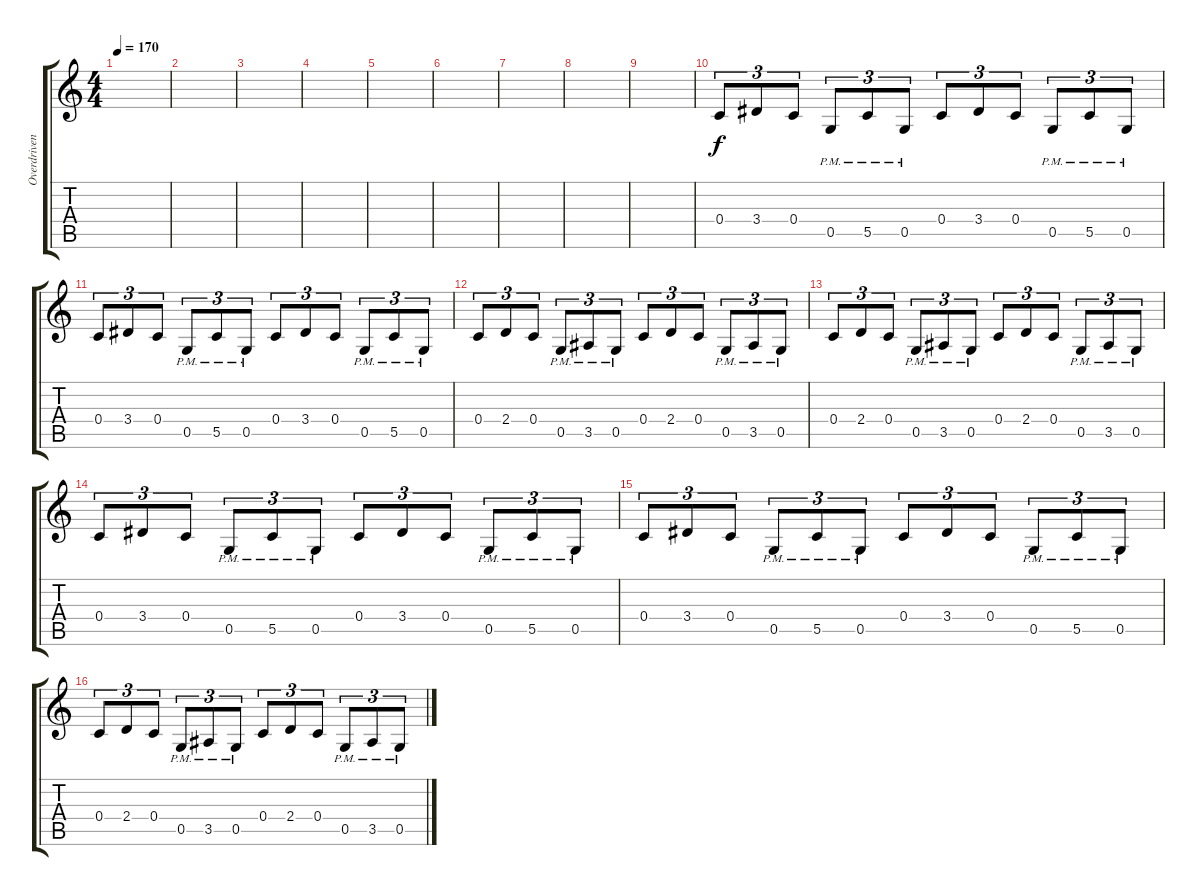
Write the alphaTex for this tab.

\track ("Overdriven Guitar" "Overdriven") {instrument overdrivenguitar}
\staff {score tabs}
\tuning (D4 A3 F3 C3 G2 D2) {hide}
\ts (4 4)
\tempo 170
\clef g2
\ks c
|
|
|
|
|
|
|
|
|
0.4.8{tu (3 2)} 3.4.8{tu (3 2)} 0.4.8{tu (3 2)} 0.5{pm}.8{tu (3 2)} 5.5{pm}.8{tu (3 2)} 0.5{pm}.8{tu (3 2)} 0.4.8{tu (3 2)} 3.4.8{tu (3 2)} 0.4.8{tu (3 2)} 0.5{pm}.8{tu (3 2)} 5.5{pm}.8{tu (3 2)} 0.5{pm}.8{tu (3 2)} |
0.4.8{tu (3 2)} 3.4.8{tu (3 2)} 0.4.8{tu (3 2)} 0.5{pm}.8{tu (3 2)} 5.5{pm}.8{tu (3 2)} 0.5{pm}.8{tu (3 2)} 0.4.8{tu (3 2)} 3.4.8{tu (3 2)} 0.4.8{tu (3 2)} 0.5{pm}.8{tu (3 2)} 5.5{pm}.8{tu (3 2)} 0.5{pm}.8{tu (3 2)} |
0.4.8{tu (3 2)} 2.4.8{tu (3 2)} 0.4.8{tu (3 2)} 0.5{pm}.8{tu (3 2)} 3.5{pm}.8{tu (3 2)} 0.5{pm}.8{tu (3 2)} 0.4.8{tu (3 2)} 2.4.8{tu (3 2)} 0.4.8{tu (3 2)} 0.5{pm}.8{tu (3 2)} 3.5{pm}.8{tu (3 2)} 0.5{pm}.8{tu (3 2)} |
0.4.8{tu (3 2)} 2.4.8{tu (3 2)} 0.4.8{tu (3 2)} 0.5{pm}.8{tu (3 2)} 3.5{pm}.8{tu (3 2)} 0.5{pm}.8{tu (3 2)} 0.4.8{tu (3 2)} 2.4.8{tu (3 2)} 0.4.8{tu (3 2)} 0.5{pm}.8{tu (3 2)} 3.5{pm}.8{tu (3 2)} 0.5{pm}.8{tu (3 2)} |
0.4.8{tu (3 2)} 3.4.8{tu (3 2)} 0.4.8{tu (3 2)} 0.5{pm}.8{tu (3 2)} 5.5{pm}.8{tu (3 2)} 0.5{pm}.8{tu (3 2)} 0.4.8{tu (3 2)} 3.4.8{tu (3 2)} 0.4.8{tu (3 2)} 0.5{pm}.8{tu (3 2)} 5.5{pm}.8{tu (3 2)} 0.5{pm}.8{tu (3 2)} |
0.4.8{tu (3 2)} 3.4.8{tu (3 2)} 0.4.8{tu (3 2)} 0.5{pm}.8{tu (3 2)} 5.5{pm}.8{tu (3 2)} 0.5{pm}.8{tu (3 2)} 0.4.8{tu (3 2)} 3.4.8{tu (3 2)} 0.4.8{tu (3 2)} 0.5{pm}.8{tu (3 2)} 5.5{pm}.8{tu (3 2)} 0.5{pm}.8{tu (3 2)} |
0.4.8{tu (3 2)} 2.4.8{tu (3 2)} 0.4.8{tu (3 2)} 0.5{pm}.8{tu (3 2)} 3.5{pm}.8{tu (3 2)} 0.5{pm}.8{tu (3 2)} 0.4.8{tu (3 2)} 2.4.8{tu (3 2)} 0.4.8{tu (3 2)} 0.5{pm}.8{tu (3 2)} 3.5{pm}.8{tu (3 2)} 0.5{pm}.8{tu (3 2)}
